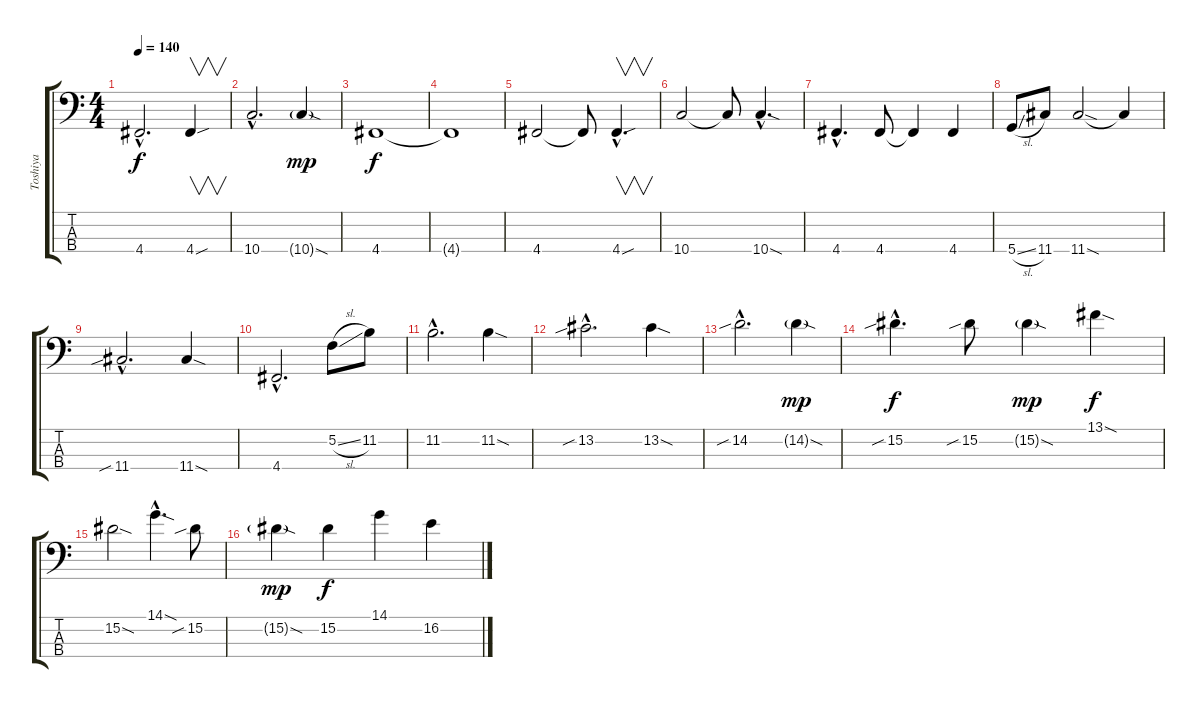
\track ("Toshiya" "Toshiya") {instrument electricbasspick}
\staff {score tabs}
\tuning (F2 C2 G1 D1) {hide}
\ts (4 4)
\tempo 140
\clef f4
\ks c
4.4{hac}.2{d dy f} 4.4{sou}.4{v} |
10.4{hac}.2{d} 10.4{sod g}.4{dy mp} |
4.4.1{dy f} |
4.4{t}.1 |
4.4.2 4.4{t}.8 4.4{sou hac}.4{v d} |
10.4.2 10.4{t}.8 10.4{sod hac}.4{d} |
4.4{hac}.4{d} 4.4.8 4.4{t}.4 4.4.4 |
5.4{sl}.8 11.4.8 11.4{sod}.2 11.4{t}.4 |
11.4{sib hac}.2{d} 11.4{sod}.4 |
4.4{hac}.2{d} 5.2{sl}.8 11.2.8 |
11.2{hac}.2{d} 11.2{sod}.4 |
13.2{sib hac}.2{d} 13.2{sod}.4 |
14.2{sib hac}.2{d} 14.2{sod g}.4{dy mp} |
15.2{sib hac}.4{d dy f} 15.2{sib}.8 15.2{sod g}.4{dy mp} 13.1{sod}.4{dy f} |
15.2{sod}.2 14.1{sod hac}.4{d} 15.2{sib}.8 |
15.2{sod g}.4{dy mp} 15.2.4{dy f} 14.1.4 16.2.4
